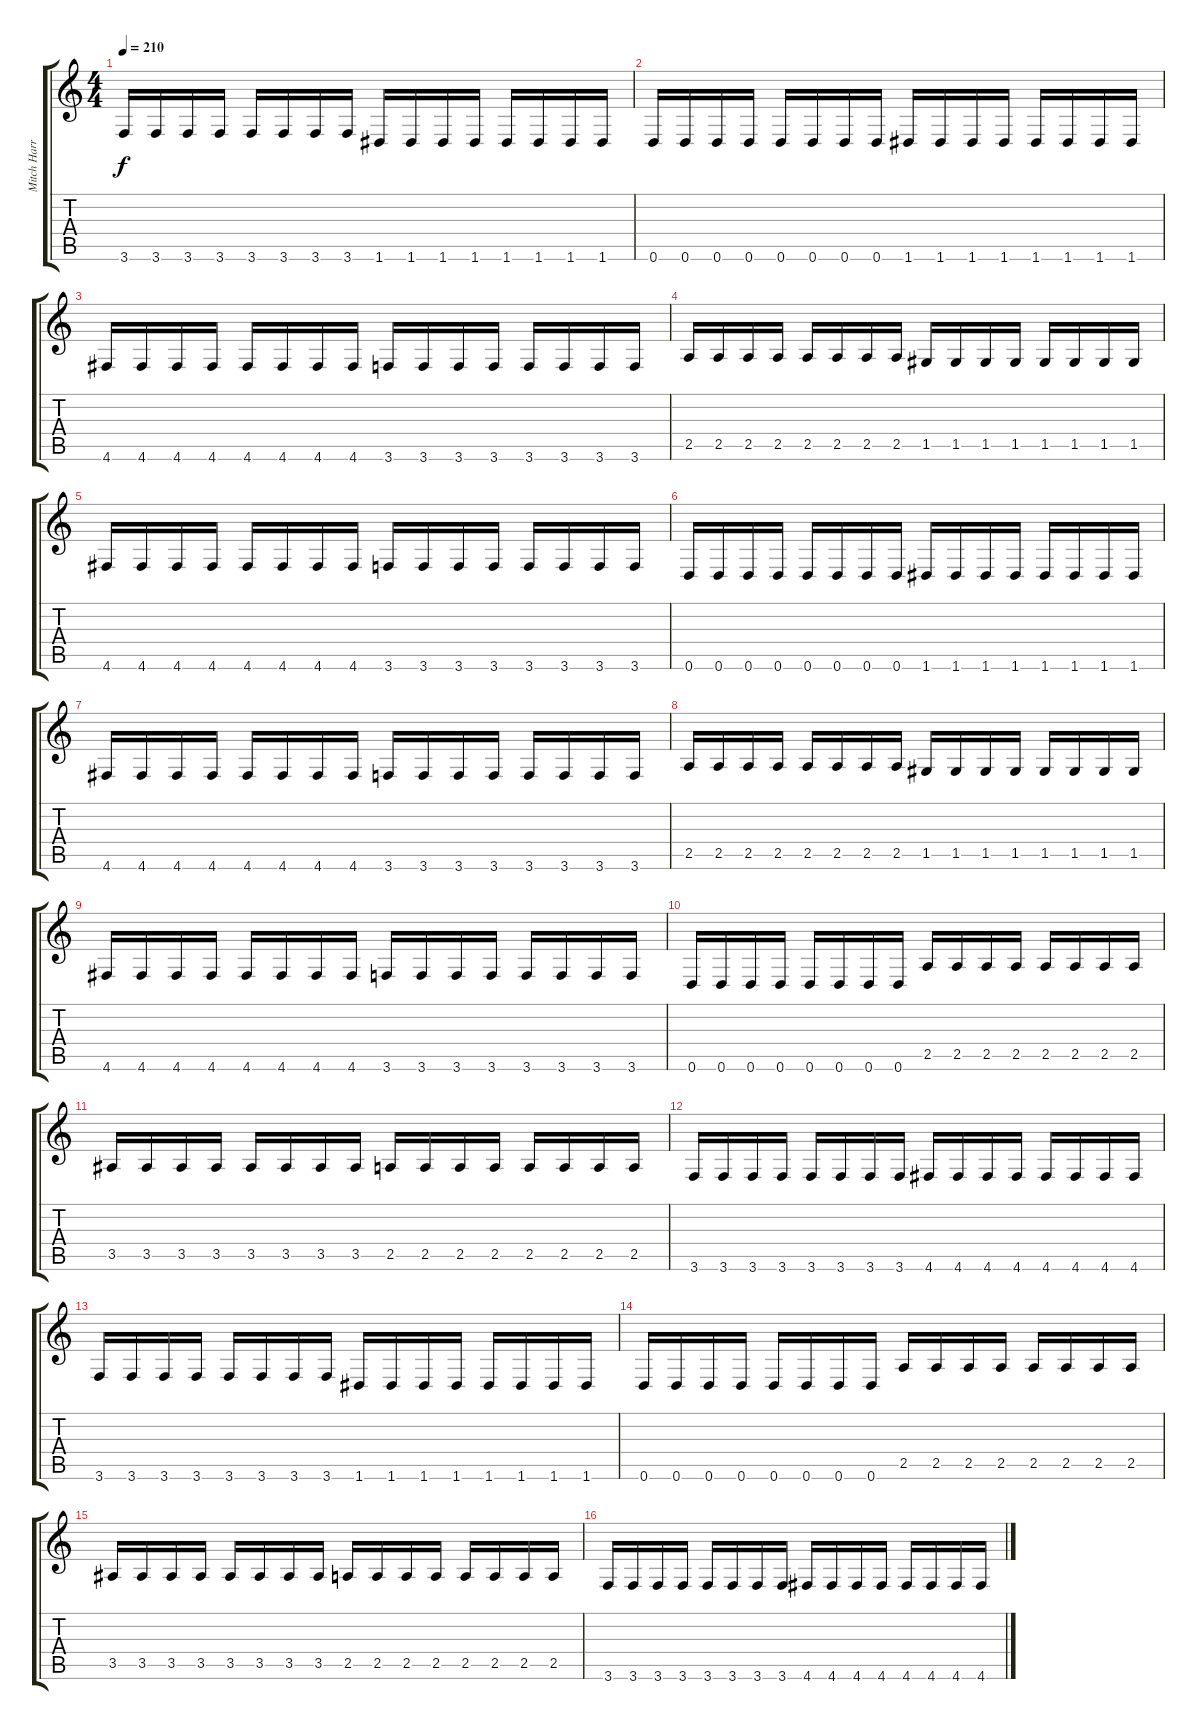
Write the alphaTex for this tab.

\track ("Mitch Harris (Guitar 1) " "Mitch Harr") {instrument distortionguitar}
\staff {score tabs}
\tuning (D4 A3 F3 C3 G2 D2) {hide}
\ts (4 4)
\tempo 210
\clef g2
\ks c
3.6.16{dy f} 3.6.16 3.6.16 3.6.16 3.6.16 3.6.16 3.6.16 3.6.16 1.6.16 1.6.16 1.6.16 1.6.16 1.6.16 1.6.16 1.6.16 1.6.16 |
0.6.16 0.6.16 0.6.16 0.6.16 0.6.16 0.6.16 0.6.16 0.6.16 1.6.16 1.6.16 1.6.16 1.6.16 1.6.16 1.6.16 1.6.16 1.6.16 |
4.6.16 4.6.16 4.6.16 4.6.16 4.6.16 4.6.16 4.6.16 4.6.16 3.6.16 3.6.16 3.6.16 3.6.16 3.6.16 3.6.16 3.6.16 3.6.16 |
2.5.16 2.5.16 2.5.16 2.5.16 2.5.16 2.5.16 2.5.16 2.5.16 1.5.16 1.5.16 1.5.16 1.5.16 1.5.16 1.5.16 1.5.16 1.5.16 |
4.6.16 4.6.16 4.6.16 4.6.16 4.6.16 4.6.16 4.6.16 4.6.16 3.6.16 3.6.16 3.6.16 3.6.16 3.6.16 3.6.16 3.6.16 3.6.16 |
0.6.16 0.6.16 0.6.16 0.6.16 0.6.16 0.6.16 0.6.16 0.6.16 1.6.16 1.6.16 1.6.16 1.6.16 1.6.16 1.6.16 1.6.16 1.6.16 |
4.6.16 4.6.16 4.6.16 4.6.16 4.6.16 4.6.16 4.6.16 4.6.16 3.6.16 3.6.16 3.6.16 3.6.16 3.6.16 3.6.16 3.6.16 3.6.16 |
2.5.16 2.5.16 2.5.16 2.5.16 2.5.16 2.5.16 2.5.16 2.5.16 1.5.16 1.5.16 1.5.16 1.5.16 1.5.16 1.5.16 1.5.16 1.5.16 |
4.6.16 4.6.16 4.6.16 4.6.16 4.6.16 4.6.16 4.6.16 4.6.16 3.6.16 3.6.16 3.6.16 3.6.16 3.6.16 3.6.16 3.6.16 3.6.16 |
0.6.16 0.6.16 0.6.16 0.6.16 0.6.16 0.6.16 0.6.16 0.6.16 2.5.16 2.5.16 2.5.16 2.5.16 2.5.16 2.5.16 2.5.16 2.5.16 |
3.5.16 3.5.16 3.5.16 3.5.16 3.5.16 3.5.16 3.5.16 3.5.16 2.5.16 2.5.16 2.5.16 2.5.16 2.5.16 2.5.16 2.5.16 2.5.16 |
3.6.16 3.6.16 3.6.16 3.6.16 3.6.16 3.6.16 3.6.16 3.6.16 4.6.16 4.6.16 4.6.16 4.6.16 4.6.16 4.6.16 4.6.16 4.6.16 |
3.6.16 3.6.16 3.6.16 3.6.16 3.6.16 3.6.16 3.6.16 3.6.16 1.6.16 1.6.16 1.6.16 1.6.16 1.6.16 1.6.16 1.6.16 1.6.16 |
0.6.16 0.6.16 0.6.16 0.6.16 0.6.16 0.6.16 0.6.16 0.6.16 2.5.16 2.5.16 2.5.16 2.5.16 2.5.16 2.5.16 2.5.16 2.5.16 |
3.5.16 3.5.16 3.5.16 3.5.16 3.5.16 3.5.16 3.5.16 3.5.16 2.5.16 2.5.16 2.5.16 2.5.16 2.5.16 2.5.16 2.5.16 2.5.16 |
3.6.16 3.6.16 3.6.16 3.6.16 3.6.16 3.6.16 3.6.16 3.6.16 4.6.16 4.6.16 4.6.16 4.6.16 4.6.16 4.6.16 4.6.16 4.6.16
